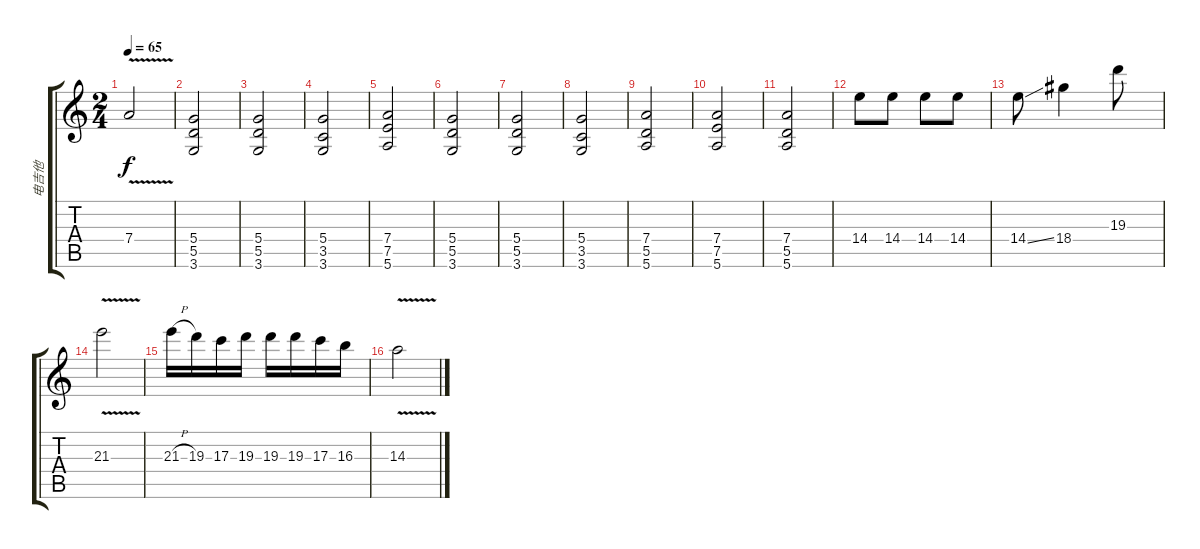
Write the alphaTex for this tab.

\track ("电吉他" "电吉他") {instrument overdrivenguitar}
\staff {score tabs}
\tuning (E4 B3 G3 D3 A2 E2) {hide}
\ts (2 4)
\tempo 65
\clef g2
\ks c
7.4{v}.2{dy f} |
(5.4 5.5 3.6).2{volume 10} |
(5.4 5.5 3.6).2 |
(5.4 3.5 3.6).2 |
(7.4 7.5 5.6).2 |
(5.4 5.5 3.6).2 |
(5.4 5.5 3.6).2 |
(5.4 3.5 3.6).2 |
(7.4 5.5 5.6).2 |
(7.4 7.5 5.6).2 |
(7.4 5.5 5.6).2 |
14.4.8{volume 16} 14.4.8 14.4.8 14.4.8 |
14.4{ss}.8 18.4.4 19.3.8 |
21.3{v}.2 |
21.3{h}.16 19.3.16 17.3.16 19.3.16 19.3.16 19.3.16 17.3.16 16.3.16 |
14.3{v}.2
